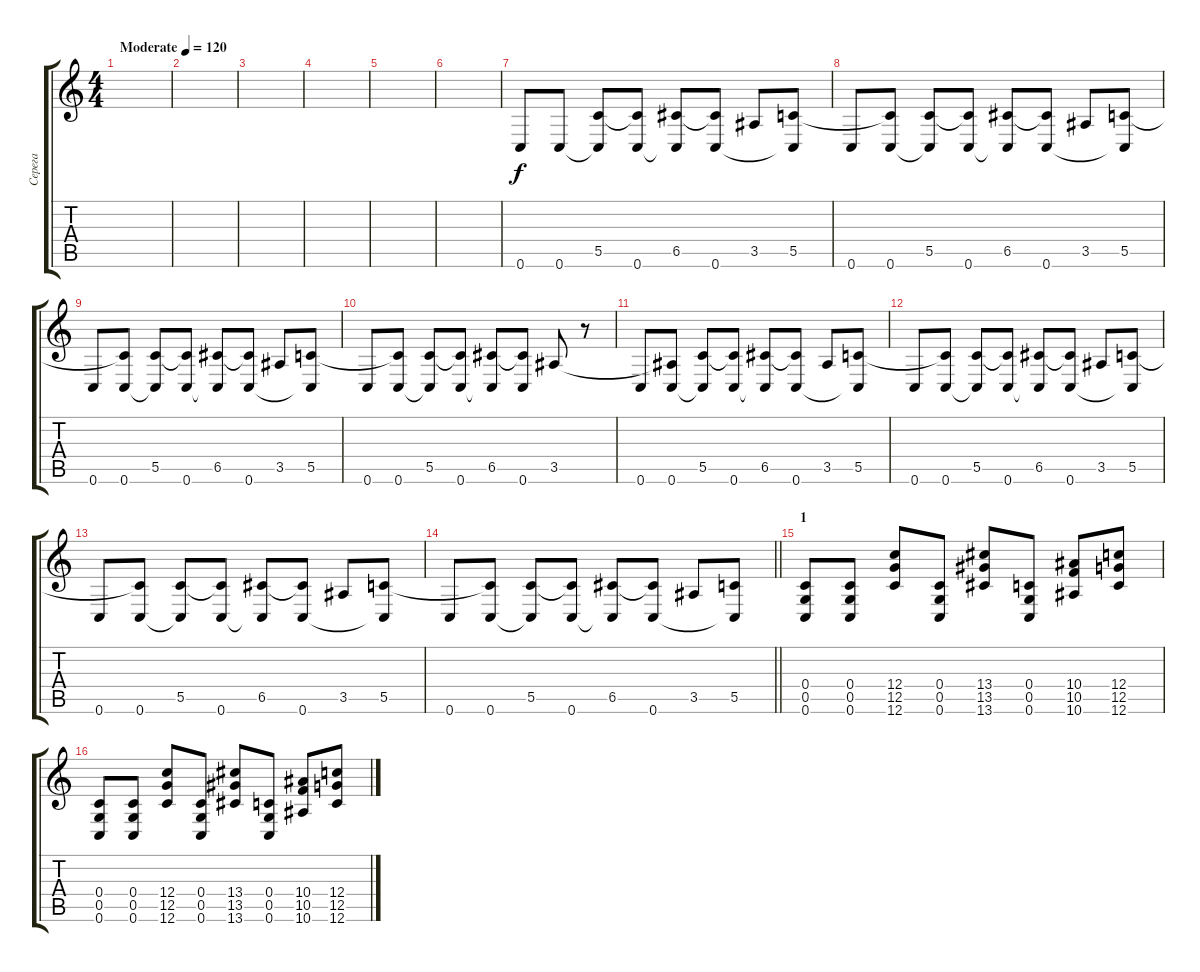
\track ("Серега" "Серега") {instrument acousticguitarsteel}
\staff {score tabs}
\tuning (D4 A3 F3 C3 G2 C2) {hide}
\ts (4 4)
\tempo (120 "Moderate")
\clef g2
\ks c
|
|
|
|
|
|
0.6.8{volume 0} 0.6.8{volume 13} (5.5 0.6{t}).8 (5.5{t} 0.6).8 (6.5 0.6{t}).8 (6.5{t} 0.6).8 3.5.8 (5.5 0.6{t}).8 |
0.6.8 (5.5{t} 0.6).8 (5.5 0.6{t}).8 (5.5{t} 0.6).8 (6.5 0.6{t}).8 (6.5{t} 0.6).8 3.5.8 (5.5 0.6{t}).8 |
0.6.8 (5.5{t} 0.6).8 (5.5 0.6{t}).8 (5.5{t} 0.6).8 (6.5 0.6{t}).8 (6.5{t} 0.6).8 3.5.8 (5.5 0.6{t}).8 |
0.6.8 (5.5{t} 0.6).8 (5.5 0.6{t}).8 (5.5{t} 0.6).8 (6.5 0.6{t}).8 (6.5{t} 0.6).8 3.5.8 r.8 |
0.6.8 (3.5{t} 0.6).8 (5.5 0.6{t}).8 (5.5{t} 0.6).8 (6.5 0.6{t}).8 (6.5{t} 0.6).8 3.5.8 (5.5 0.6{t}).8 |
0.6.8 (5.5{t} 0.6).8 (5.5 0.6{t}).8 (5.5{t} 0.6).8 (6.5 0.6{t}).8 (6.5{t} 0.6).8 3.5.8 (5.5 0.6{t}).8 |
0.6.8 (5.5{t} 0.6).8 (5.5 0.6{t}).8 (5.5{t} 0.6).8 (6.5 0.6{t}).8 (6.5{t} 0.6).8 3.5.8 (5.5 0.6{t}).8 |
\barLineRight lightlight
0.6.8 (5.5{t} 0.6).8 (5.5 0.6{t}).8 (5.5{t} 0.6).8 (6.5 0.6{t}).8 (6.5{t} 0.6).8 3.5.8 (5.5 0.6{t}).8 |
\section ("" "1")
(0.4 0.5 0.6).8{instrument distortionguitar} (0.4 0.5 0.6).8 (12.4 12.5 12.6).8 (0.4 0.5 0.6).8 (13.4 13.5 13.6).8 (0.4 0.5 0.6).8 (10.4 10.5 10.6).8 (12.4 12.5 12.6).8 |
(0.4 0.5 0.6).8 (0.4 0.5 0.6).8 (12.4 12.5 12.6).8 (0.4 0.5 0.6).8 (13.4 13.5 13.6).8 (0.4 0.5 0.6).8 (10.4 10.5 10.6).8 (12.4 12.5 12.6).8
